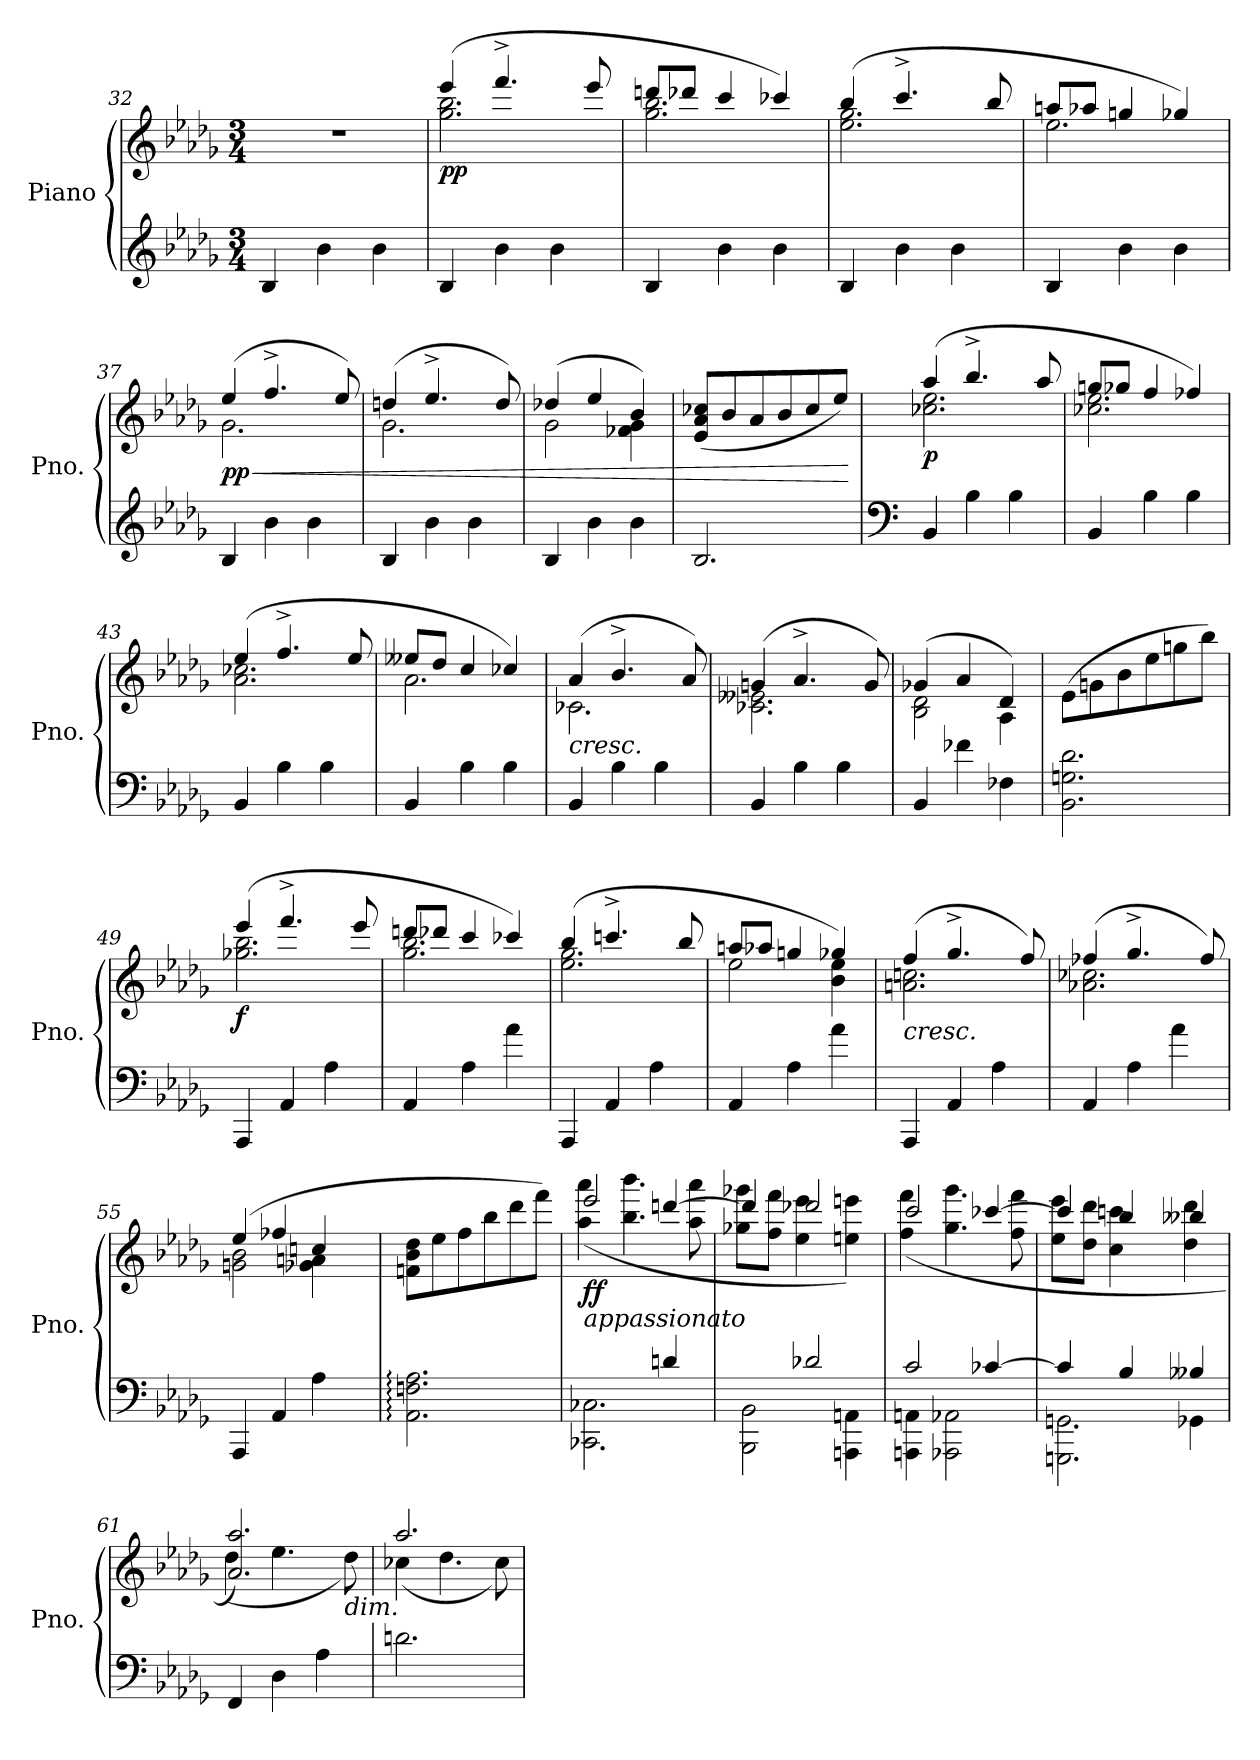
**kern	**kern	**dynam
*part1	*part1	*part1
*staff2	*staff1	*staff1/2
*I"Piano	*	*
*I'Pno.	*	*
*clefG2	*clefG2	*
*k[b-e-a-d-g-]	*k[b-e-a-d-g-]	*
*M3/4	*M3/4	*
*MM180	*MM180	*
=32	=32	=32
4B-/	2.r	.
4b-\	.	.
4b-\	.	.
=33	=33	=33
*	*MM192	*
*	*^	*
!	!	!	!LO:DY:b
4B-/	(>4eee-/	2.gg-\ 2.bb-\	pp
4b-\	4.fff^/	.	.
4b-\	.	.	.
.	8eee-/	.	.
=34	=34	=34	=34
4B-/	8dddn/L	2.gg-\ 2.bb-\	.
.	8ddd-X/J	.	.
4b-\	4ccc/	.	.
4b-\	4ccc-X/)	.	.
!!LO:LB:g=z	!!
=35	=35	=35	=35
4B-/	(>4bb-/	2.ee-\ 2.gg-\	.
4b-\	4.ccc^/	.	.
4b-\	.	.	.
.	8bb-/	.	.
=36	=36	=36	=36
4B-/	8aan/L	2.ee-\	.
.	8aa-X/J	.	.
*	*MM188	*	*
4b-\	4ggn/	.	.
*	*MM184	*	*
4b-\	4gg-X/)	.	.
=37	=37	=37	=37
*	*MM192	*	*
!	!	!	!LO:HP:b
!	!	!	!LO:DY:n=1:b
4B-/	(>4ee-/	2.g-\	< pp
4b-\	4.ff^/	.	.
4b-\	.	.	.
.	8ee-/)	.	.
=38	=38	=38	=38
4B-/	(>4ddn/	2.g-\	.
4b-\	4.ee-^/	.	.
4b-\	.	.	.
.	8dd/)	.	.
=39	=39	=39	=39
4B-/	(>4dd-X/	2g-\	.
4b-\	4ee-/	.	.
4b-\	4b-/)	4f-X\ 4g-\	.
*	*v	*v	*
!!LO:LB:g=z
=40	=40	=40
2.B-/	(<8e-/ 8a-/ 8cc-X/L	.
.	8b-/	.
.	8a-/	.
.	8b-/	.
.	8cc-/	.
.	8ee-/J)	.
.	.	[
=41	=41	=41
*clefF4	*	*
*	*^	*
!	!	!	!LO:DY:b
4BB-/	(>4aa-/	2.cc-X\ 2.ee-\	p
4B-\	4.bb-^/	.	.
4B-\	.	.	.
.	8aa-/	.	.
=42	=42	=42	=42
4BB-/	8ggn/L	2.cc-X\ 2.ee-\	.
.	8gg-X/J	.	.
4B-\	4ff/	.	.
4B-\	4ff-X/)	.	.
=43	=43	=43	=43
4BB-/	(>4ee-/	2.a-\ 2.cc-X\	.
4B-\	4.ff^/	.	.
4B-\	.	.	.
.	8ee-/	.	.
=44	=44	=44	=44
4BB-/	8ee--X/L	2.a-\	.
.	8dd-/J	.	.
*	*MM188	*	*
4B-\	4cc/	.	.
*	*MM184	*	*
4B-\	4cc-X/)	.	.
!!LO:PB:g=z	!!
=45	=45	=45	=45
*	*MM192	*	*
!	!LO:TX:b:i:t=cresc.	!	!
4BB-/	(>4a-/	2.c-X\	.
4B-\	4.b-^/	.	.
4B-\	.	.	.
.	8a-/)	.	.
=46	=46	=46	=46
4BB-/	(>4gn/	2.c-X\ 2.e--X\	.
4B-\	4.a-^/	.	.
4B-\	.	.	.
.	8g/)	.	.
=47	=47	=47	=47
4BB-/	(>4g-X/	2B-\ 2d-\	.
4f-X\	4a-/	.	.
4F-X\	4d-/)	4A-\	.
*	*v	*v	*
=48	=48	=48
2.BB-\ 2.Gn\ 2.d-\	(>8e-\L	.
.	8gn\	.
.	8b-\	.
.	8ee-\	.
.	8ggn\	.
.	8bb-\J)	.
=49	=49	=49
*	*^	*
!	!	!	!LO:DY:b
4AAA-/	(>4eee-/	2.gg-X\ 2.bb-\	f
4AA-/	4.fff^/	.	.
4A-\	.	.	.
.	8eee-/	.	.
!!LO:LB:g=z	!!
=50	=50	=50	=50
4AA-/	8dddn/L	2.gg-\ 2.bb-\	.
.	8ddd-X/J	.	.
4A-\	4ccc/	.	.
4a-\	4ccc-X/)	.	.
=51	=51	=51	=51
4AAA-/	(>4bb-/	2.ee-\ 2.gg-\	.
4AA-/	4.cccn^/	.	.
4A-\	.	.	.
.	8bb-/	.	.
=52	=52	=52	=52
4AA-/	8aan/L	2ee-\	.
.	8aa-X/J	.	.
4A-\	4ggn/	.	.
4a-\	4gg-X/)	4b-\ 4ee-\	.
=53	=53	=53	=53
!	!LO:TX:b:i:t=cresc.	!	!
4AAA-/	(>4ff/	2.an\ 2.ccn\	.
4AA-/	4.gg-^/	.	.
4A-\	.	.	.
.	8ff/)	.	.
=54	=54	=54	=54
4AA-/	(>4ff-X/	2.a-X\ 2.cc-X\	.
4A-\	4.gg-^/	.	.
4a-\	.	.	.
.	8ff-/)	.	.
!!LO:LB:g=z	!!
=55	=55	=55	=55
*^	*	*	*
4AAA-/	2ryy	(>4ee-/	2gn\ 2b-\	.
4AA-/	.	4ff-X/	.	.
4A-\	8.ryy	4ccn/	4g-X\ 4an\	.
*	*	*MM160	*	*
.	32AA-!LLLyy	.	.	.
.	32F!JJJyy	.	.	.
*v	*v	*	*	*
*	*v	*v	*
=56	=56	=56
*	*MM192	*
2.AA-\: 2.Fn\: 2.A-\:	8fn\ 8b-\ 8dd-\L	.
.	8ee-\	.
.	8ff\	.
.	8bb-\	.
.	8ddd-\	.
.	8fff\J)	.
=57	=57	=57
*^	*^	*
!LO:TX:a:i:t=appassionato	!	!	!	!
!	!	!	!	!LO:DY:b
2ryy	2.CC-X\ 2.C-X\	2eee-/	(>4aa-\ 4aaa-\	ff
.	.	.	4.bb-\ 4.bbb-\	.
4dn/	.	[4dddn/	.	.
.	.	.	8aa-\ 8aaa-\	.
=58	=58	=58	=58	=58
4ryy	2BBB-\ 2BB-\	4ddd/]	8gg-X\ 8ggg-X\L	.
.	.	.	8ff\ 8fff\J	.
2d-X/	.	2ddd-X/	4ee-\ 4eee-\	.
.	4AAAn\ 4AAn\	.	4een\ 4eeen\)	.
!!LO:LB:g=z	!!
=59	=59	=59	=59	=59
2c/	4AAAn\ 4AAn\	2ccc/	(>4ff\ 4fff\	.
.	2AAA-X\ 2AA-X\	.	4.gg-\ 4.ggg-\	.
[4c-X/	.	[4ccc-X/	.	.
.	.	.	8ff\ 8fff\	.
=60	=60	=60	=60	=60
!	!LO:N:n=1:head=open	!	!	!
!	!LO:N:n=2:head=open	!	!	!
4c-/]	4.GGGn\ 4.GGn\	4ccc-/]	8ee-\ 8eee-\L	.
.	.	.	8dd-\ 8ddd-\J	.
4B-/	.	4bb-/	4cc\ 4cccn\	.
.	16ryy	.	.	.
.	16GG-X!yy	.	.	.
*	*	*MM150	*	*
4B--X/	4GG-X:\	4bb--X/	4dd-\ 4ddd-\	.
*v	*v	*	*	*
=61	=61	=61	=61
*	*MM192	*	*
4FF/	2.a-/ 2.aa-/)	(<4dd-\	.
4D-\	.	4.ee-\	.
4A-\	.	.	.
!	!	!LO:TX:b:i:t=dim.	!
.	.	8dd-\)	.
=62	=62	=62	=62
2.dn\	2.aa-/	(<4cc-X\	.
.	.	4.dd-\	.
.	.	8cc-\)	.
*	*v	*v	*
=	=	=
*-	*-	*-
